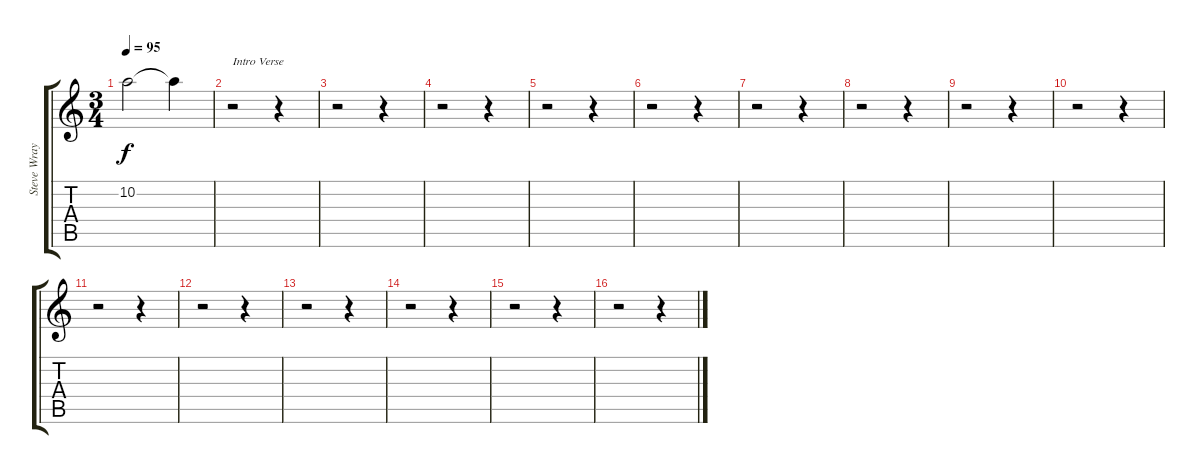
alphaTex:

\track ("Steve Wray" "Steve Wray") {instrument distortionguitar}
\staff {score tabs}
\tuning (E4 B3 G3 D3 A2 D2) {hide}
\ts (3 4)
\tempo 95
\clef g2
\ks c
10.2{t}.2{dy f} 10.2{t}.4 |
r.2{txt "Intro Verse"} r.4 |
r.2 r.4 |
r.2 r.4 |
r.2 r.4 |
r.2 r.4 |
r.2 r.4 |
r.2 r.4 |
r.2 r.4 |
r.2 r.4 |
r.2 r.4 |
r.2 r.4 |
r.2 r.4 |
r.2 r.4 |
r.2 r.4 |
r.2 r.4
